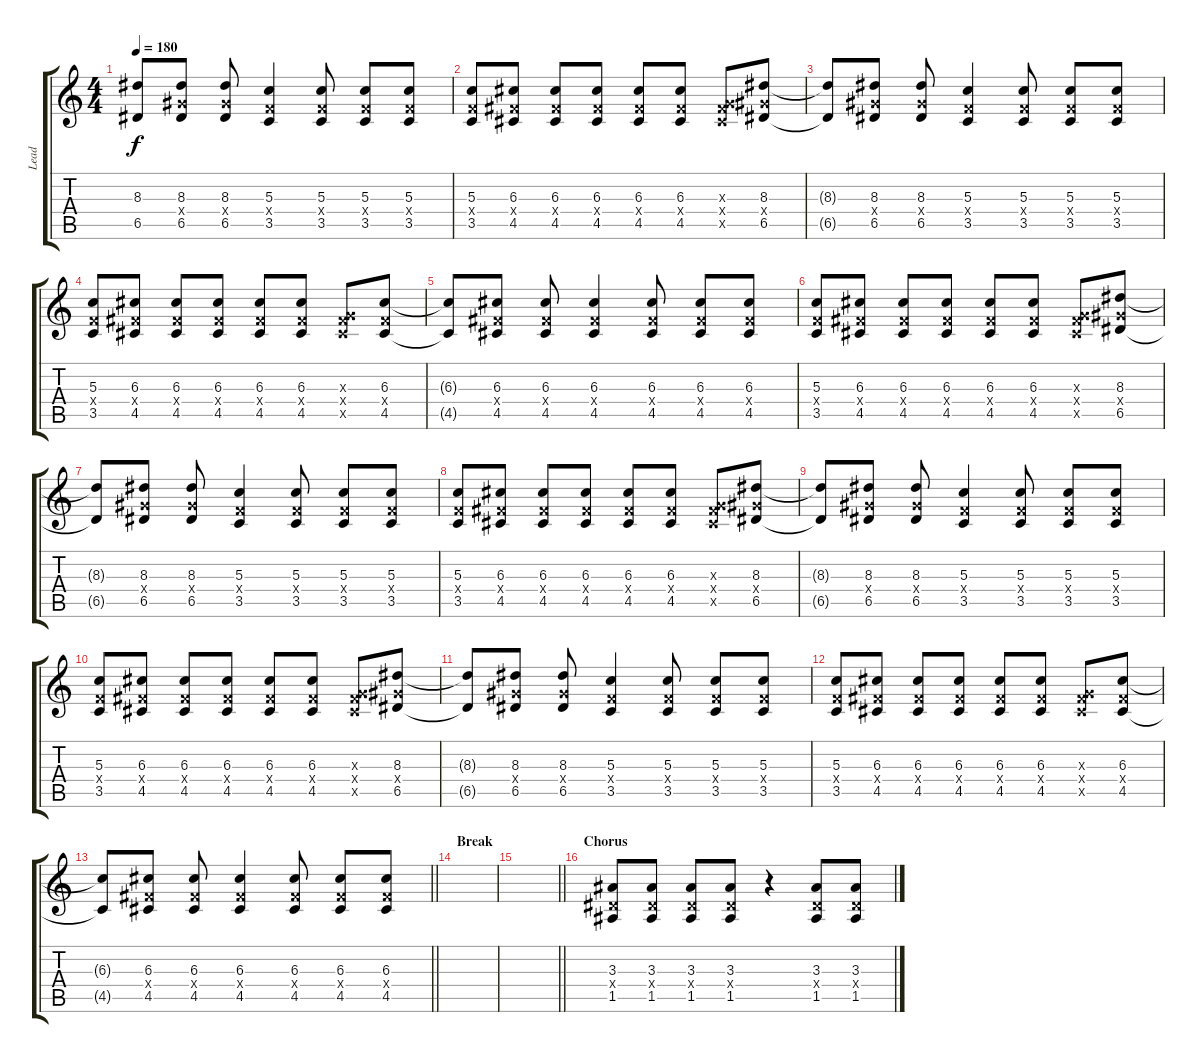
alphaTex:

\track ("Lead" "Lead") {instrument overdrivenguitar}
\staff {score tabs}
\tuning (E4 B3 G3 D3 A2 D2) {hide}
\ts (4 4)
\tempo 180
\clef g2
\ks c
(8.3{t} 6.5{t}).8{dy f} (8.3 6.4{x} 6.5).8 (8.3 6.4{x} 6.5).8 (5.3 3.4{x} 3.5).4 (5.3 3.4{x} 3.5).8 (5.3 3.4{x} 3.5).8 (5.3 3.4{x} 3.5).8 |
(5.3 3.4{x} 3.5).8 (6.3 4.4{x} 4.5).8 (6.3 4.4{x} 4.5).8 (6.3 4.4{x} 4.5).8 (6.3 4.4{x} 4.5).8 (6.3 4.4{x} 4.5).8 (0.3{x} 4.4{x} 4.5{x}).8 (8.3 6.4{x} 6.5).8 |
(8.3{t} 6.5{t}).8 (8.3 6.4{x} 6.5).8 (8.3 6.4{x} 6.5).8 (5.3 3.4{x} 3.5).4 (5.3 3.4{x} 3.5).8 (5.3 3.4{x} 3.5).8 (5.3 3.4{x} 3.5).8 |
(5.3 3.4{x} 3.5).8 (6.3 4.4{x} 4.5).8 (6.3 4.4{x} 4.5).8 (6.3 4.4{x} 4.5).8 (6.3 4.4{x} 4.5).8 (6.3 4.4{x} 4.5).8 (0.3{x} 4.4{x} 4.5{x}).8 (6.3 4.4{x} 4.5).8 |
(6.3{t} 4.5{t}).8 (6.3 4.4{x} 4.5).8 (6.3 4.4{x} 4.5).8 (6.3 4.4{x} 4.5).4 (6.3 4.4{x} 4.5).8 (6.3 4.4{x} 4.5).8 (6.3 4.4{x} 4.5).8 |
(5.3 3.4{x} 3.5).8 (6.3 4.4{x} 4.5).8 (6.3 4.4{x} 4.5).8 (6.3 4.4{x} 4.5).8 (6.3 4.4{x} 4.5).8 (6.3 4.4{x} 4.5).8 (0.3{x} 4.4{x} 4.5{x}).8 (8.3 6.4{x} 6.5).8 |
(8.3{t} 6.5{t}).8 (8.3 6.4{x} 6.5).8 (8.3 6.4{x} 6.5).8 (5.3 3.4{x} 3.5).4 (5.3 3.4{x} 3.5).8 (5.3 3.4{x} 3.5).8 (5.3 3.4{x} 3.5).8 |
(5.3 3.4{x} 3.5).8 (6.3 4.4{x} 4.5).8 (6.3 4.4{x} 4.5).8 (6.3 4.4{x} 4.5).8 (6.3 4.4{x} 4.5).8 (6.3 4.4{x} 4.5).8 (0.3{x} 4.4{x} 4.5{x}).8 (8.3 6.4{x} 6.5).8 |
(8.3{t} 6.5{t}).8 (8.3 6.4{x} 6.5).8 (8.3 6.4{x} 6.5).8 (5.3 3.4{x} 3.5).4 (5.3 3.4{x} 3.5).8 (5.3 3.4{x} 3.5).8 (5.3 3.4{x} 3.5).8 |
(5.3 3.4{x} 3.5).8 (6.3 4.4{x} 4.5).8 (6.3 4.4{x} 4.5).8 (6.3 4.4{x} 4.5).8 (6.3 4.4{x} 4.5).8 (6.3 4.4{x} 4.5).8 (0.3{x} 4.4{x} 4.5{x}).8 (8.3 6.4{x} 6.5).8 |
(8.3{t} 6.5{t}).8 (8.3 6.4{x} 6.5).8 (8.3 6.4{x} 6.5).8 (5.3 3.4{x} 3.5).4 (5.3 3.4{x} 3.5).8 (5.3 3.4{x} 3.5).8 (5.3 3.4{x} 3.5).8 |
(5.3 3.4{x} 3.5).8 (6.3 4.4{x} 4.5).8 (6.3 4.4{x} 4.5).8 (6.3 4.4{x} 4.5).8 (6.3 4.4{x} 4.5).8 (6.3 4.4{x} 4.5).8 (0.3{x} 4.4{x} 4.5{x}).8 (6.3 4.4{x} 4.5).8 |
\barLineRight lightlight
(6.3{t} 4.5{t}).8 (6.3 4.4{x} 4.5).8 (6.3 4.4{x} 4.5).8 (6.3 4.4{x} 4.5).4 (6.3 4.4{x} 4.5).8 (6.3 4.4{x} 4.5).8 (6.3 4.4{x} 4.5).8 |
\section ("" "Break")
|
\barLineRight lightlight
|
\section ("" "Chorus")
(3.3 1.4{x} 1.5).8 (3.3 1.4{x} 1.5).8 (3.3 1.4{x} 1.5).8 (3.3 1.4{x} 1.5).8 r.4 (3.3 1.4{x} 1.5).8 (3.3 1.4{x} 1.5).8
